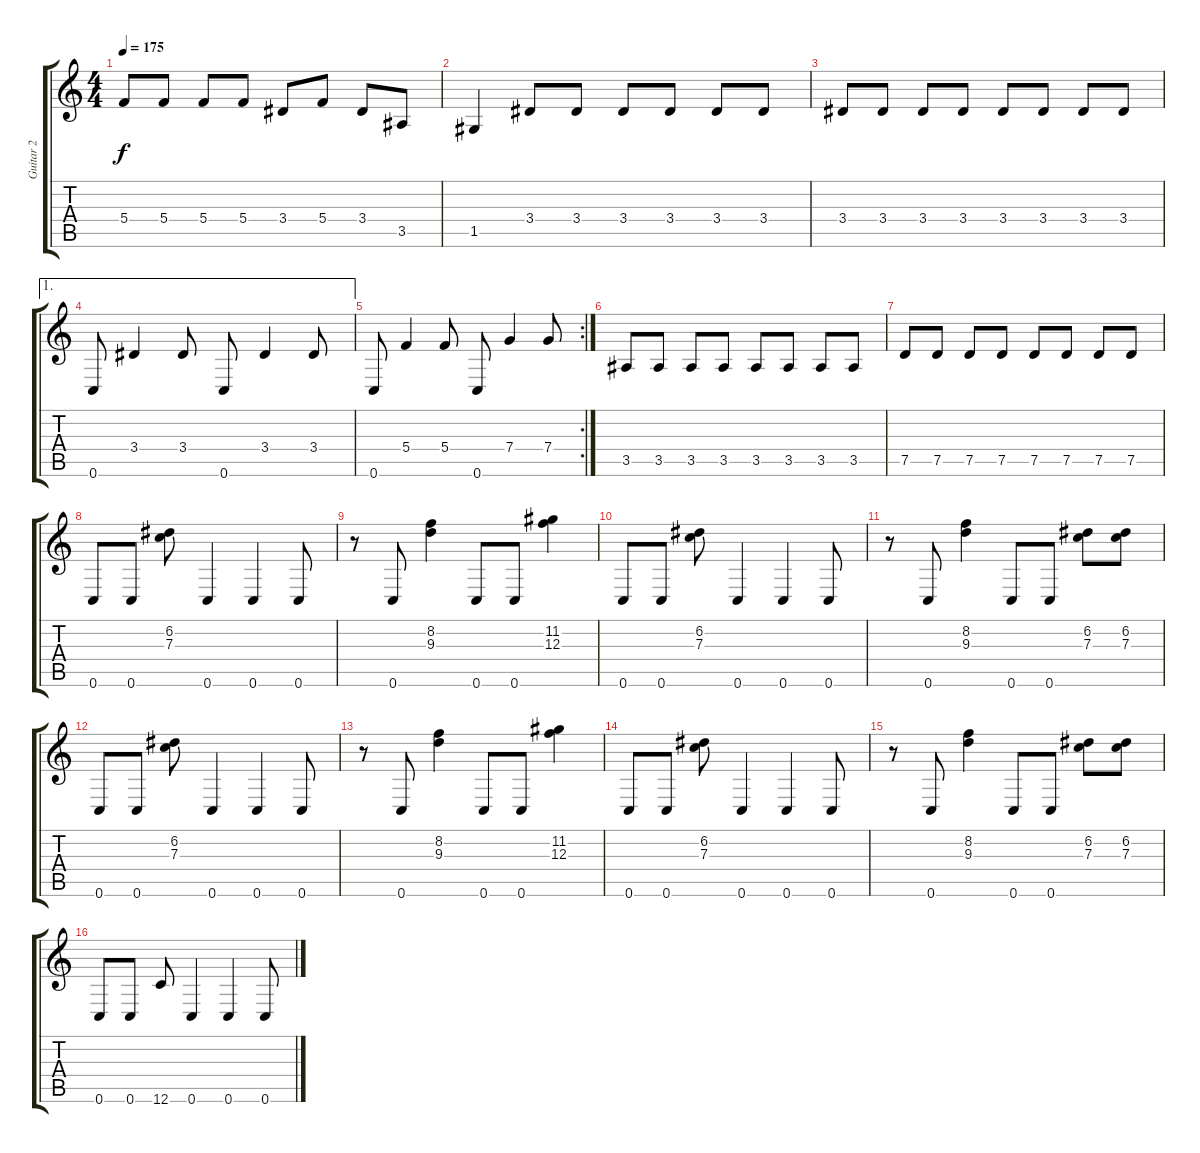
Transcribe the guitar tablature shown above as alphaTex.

\track ("Guitar 2" "Guitar 2") {instrument distortionguitar}
\staff {score tabs}
\tuning (D4 A3 F3 C3 G2 C2) {hide}
\ts (4 4)
\tempo 175
\clef g2
\ks c
5.4.8{dy f} 5.4.8 5.4.8 5.4.8 3.4.8 5.4.8 3.4.8 3.5.8 |
1.5.4 3.4.8 3.4.8 3.4.8 3.4.8 3.4.8 3.4.8 |
3.4.8 3.4.8 3.4.8 3.4.8 3.4.8 3.4.8 3.4.8 3.4.8 |
\ae 1
0.6.8 3.4.4 3.4.8 0.6.8 3.4.4 3.4.8 |
\rc 2
0.6.8 5.4.4 5.4.8 0.6.8 7.4.4 7.4.8 |
3.5.8 3.5.8 3.5.8 3.5.8 3.5.8 3.5.8 3.5.8 3.5.8 |
7.5.8 7.5.8 7.5.8 7.5.8 7.5.8 7.5.8 7.5.8 7.5.8 |
0.6.8 0.6.8 (6.2 7.3).8 0.6.4 0.6.4 0.6.8 |
r.8 0.6.8 (8.2 9.3).4 0.6.8 0.6.8 (11.2 12.3).4 |
0.6.8 0.6.8 (6.2 7.3).8 0.6.4 0.6.4 0.6.8 |
r.8 0.6.8 (8.2 9.3).4 0.6.8 0.6.8 (6.2 7.3).8 (6.2 7.3).8 |
0.6.8 0.6.8 (6.2 7.3).8 0.6.4 0.6.4 0.6.8 |
r.8 0.6.8 (8.2 9.3).4 0.6.8 0.6.8 (11.2 12.3).4 |
0.6.8 0.6.8 (6.2 7.3).8 0.6.4 0.6.4 0.6.8 |
r.8 0.6.8 (8.2 9.3).4 0.6.8 0.6.8 (6.2 7.3).8 (6.2 7.3).8 |
0.6.8 0.6.8 12.6.8 0.6.4 0.6.4 0.6.8
